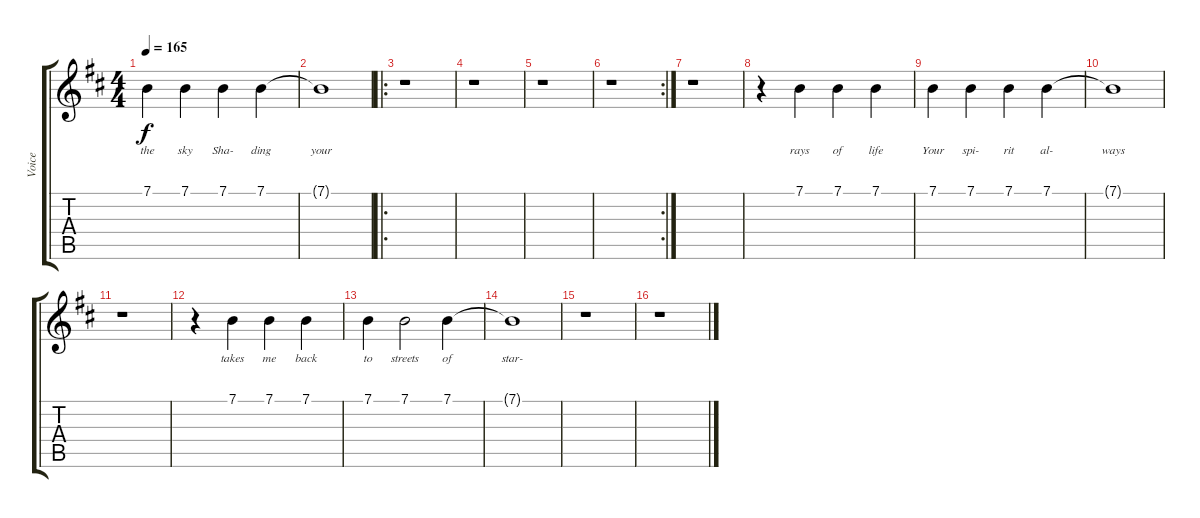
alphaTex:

\track ("Voice" "Voice") {instrument lead6voice}
\staff {score tabs}
\tuning (E4 B3 G3 D3 A2 E2) {hide}
\ts (4 4)
\tempo 165
\clef g2
\ks bminor
7.1.4{lyrics (0 "the") lyrics (1 "") lyrics (2 "") lyrics (3 "") lyrics (4 "") dy f} 7.1.4{lyrics (0 "sky") lyrics (1 "") lyrics (2 "") lyrics (3 "") lyrics (4 "")} 7.1.4{lyrics (0 "Sha-") lyrics (1 "") lyrics (2 "") lyrics (3 "") lyrics (4 "")} 7.1.4{lyrics (0 "ding") lyrics (1 "") lyrics (2 "") lyrics (3 "") lyrics (4 "")} |
7.1{t}.1{lyrics (0 "your") lyrics (1 "") lyrics (2 "") lyrics (3 "") lyrics (4 "")} |
\ro
r.1 |
r.1 |
r.1 |
\rc 2
r.1 |
r.1 |
r.4 7.1.4{lyrics (0 "rays") lyrics (1 "") lyrics (2 "") lyrics (3 "") lyrics (4 "")} 7.1.4{lyrics (0 "of") lyrics (1 "") lyrics (2 "") lyrics (3 "") lyrics (4 "")} 7.1.4{lyrics (0 "life") lyrics (1 "") lyrics (2 "") lyrics (3 "") lyrics (4 "")} |
7.1.4{lyrics (0 "Your") lyrics (1 "") lyrics (2 "") lyrics (3 "") lyrics (4 "")} 7.1.4{lyrics (0 "spi-") lyrics (1 "") lyrics (2 "") lyrics (3 "") lyrics (4 "")} 7.1.4{lyrics (0 "rit") lyrics (1 "") lyrics (2 "") lyrics (3 "") lyrics (4 "")} 7.1.4{lyrics (0 "al-") lyrics (1 "") lyrics (2 "") lyrics (3 "") lyrics (4 "")} |
7.1{t}.1{lyrics (0 "ways") lyrics (1 "") lyrics (2 "") lyrics (3 "") lyrics (4 "")} |
r.1 |
r.4 7.1.4{lyrics (0 "takes") lyrics (1 "") lyrics (2 "") lyrics (3 "") lyrics (4 "")} 7.1.4{lyrics (0 "me") lyrics (1 "") lyrics (2 "") lyrics (3 "") lyrics (4 "")} 7.1.4{lyrics (0 "back") lyrics (1 "") lyrics (2 "") lyrics (3 "") lyrics (4 "")} |
7.1.4{lyrics (0 "to") lyrics (1 "") lyrics (2 "") lyrics (3 "") lyrics (4 "")} 7.1.2{lyrics (0 "streets") lyrics (1 "") lyrics (2 "") lyrics (3 "") lyrics (4 "")} 7.1.4{lyrics (0 "of") lyrics (1 "") lyrics (2 "") lyrics (3 "") lyrics (4 "")} |
7.1{t}.1{lyrics (0 "star-") lyrics (1 "") lyrics (2 "") lyrics (3 "") lyrics (4 "")} |
r.1 |
r.1
